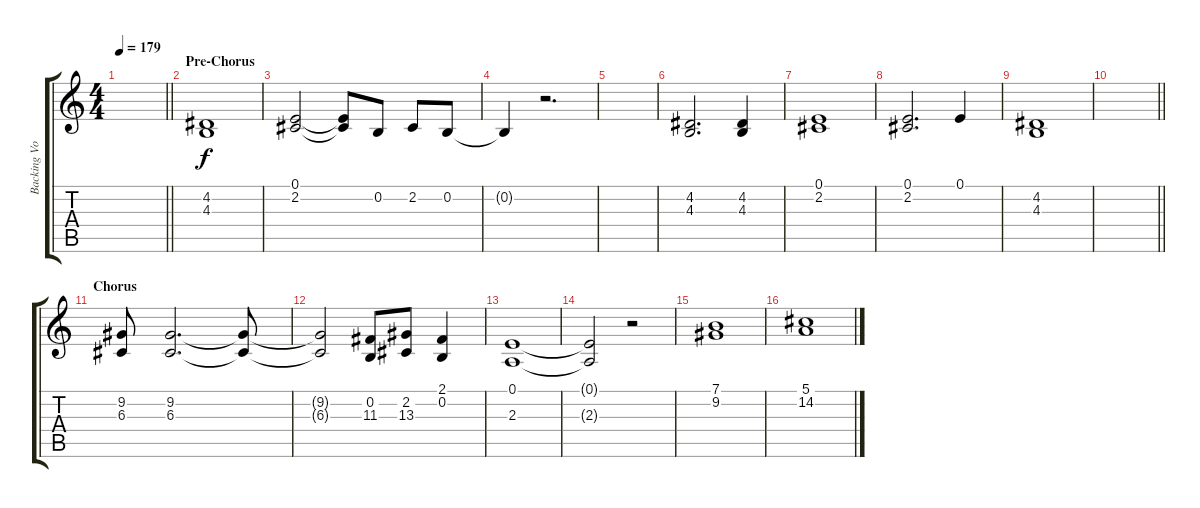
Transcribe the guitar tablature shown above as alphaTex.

\track ("Backing Vocal" "Backing Vo") {instrument lead6voice}
\staff {score tabs}
\tuning (E4 B3 G3 D3 A2 E2) {hide}
\ts (4 4)
\tempo 179
\clef g2
\barLineRight lightlight
\ks c
|
\section ("" "Pre-Chorus")
(4.2 4.3).1 |
(0.1 2.2).2 (0.1{t} 2.2{t}).8 0.2.8 2.2.8 0.2.8 |
0.2{t}.4 r.2{d} |
|
(4.2 4.3).2{d} (4.2 4.3).4 |
(0.1 2.2).1 |
(0.1 2.2).2{d} 0.1.4 |
(4.2 4.3).1 |
\barLineRight lightlight
|
\section ("" "Chorus")
(9.2 6.3).8 (9.2 6.3).2{d} (9.2{t} 6.3{t}).8 |
(9.2{t} 6.3{t}).2 (0.2 11.3).8 (2.2 13.3).8 (2.1 0.2).4 |
(0.1 2.3).1 |
(0.1{t} 2.3{t}).2 r.2 |
(7.1 9.2).1{volume 11} |
(5.1 14.2).1
